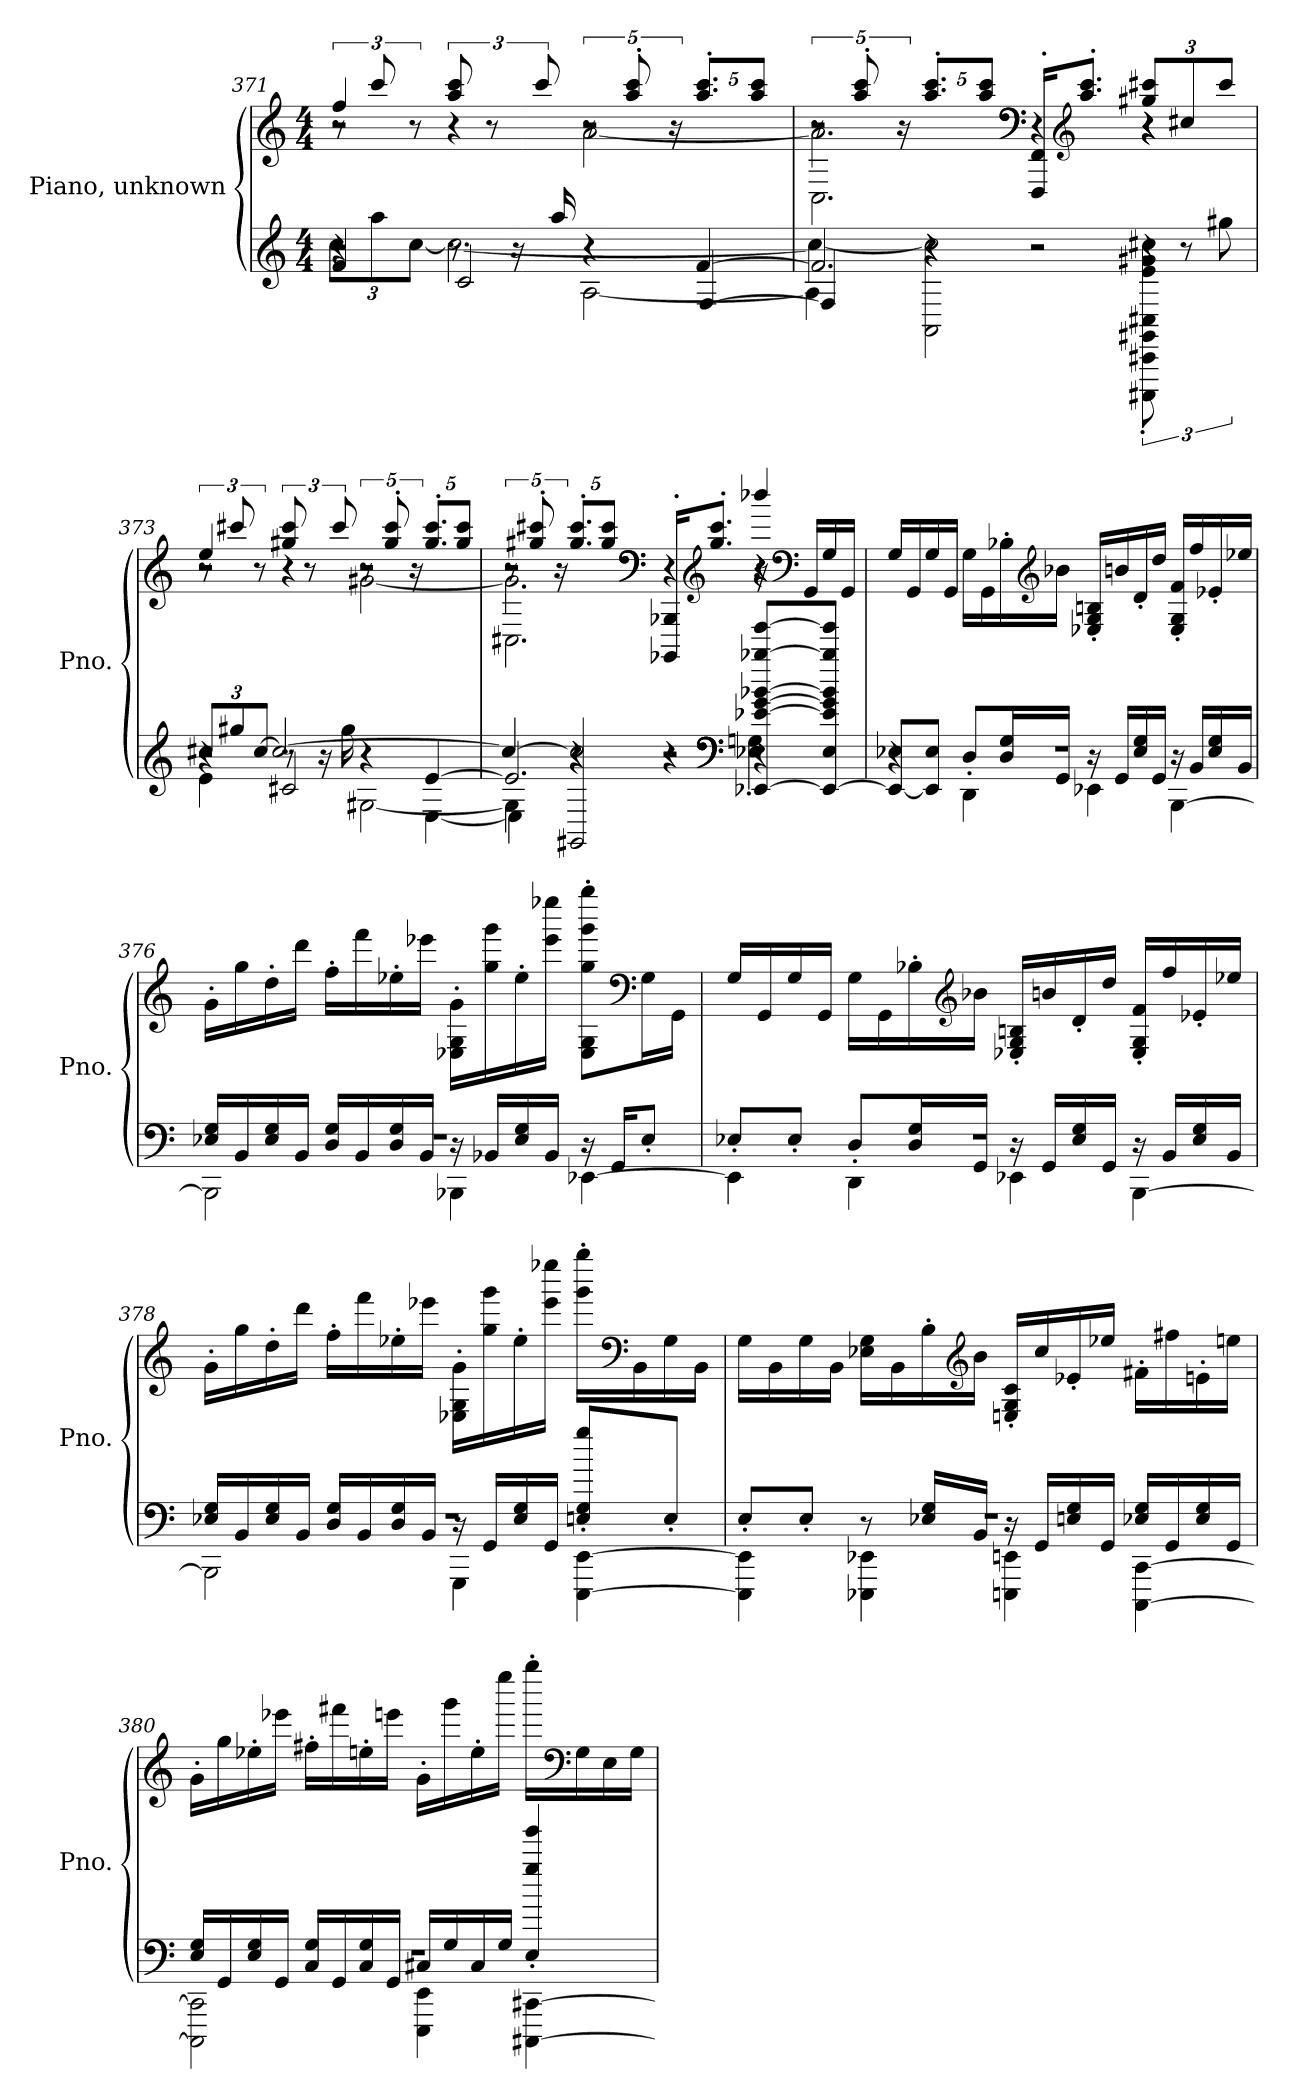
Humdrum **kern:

**kern	**kern
*part1	*part1
*staff2	*staff1
*I"Piano, unknown	*
*I'Pno.	*
!!LO:LB:g=z
*clefG2	*clefG2
*k[]	*k[]
*M4/4	*M4/4
=371	=371
*^	*
*	*Xbrackettup	*
*^	*	*^
*	*	*^	*	*^
4f/	12cc\L	4r	2r	12r	2r	4ff/
.	12aa\	.	.	12ccc/	.	.
.	[12cc\J	.	.	12r	.	.
8r	2.cc\_	2c/	.	12aa/ 12ccc/	.	4r
.	.	.	.	12r	.	.
16r	.	.	.	.	.	.
.	.	.	.	12ccc/	.	.
16aa/	.	.	.	.	.	.
4r	.	.	[2A\	10r	[2a\	2r
.	.	.	.	10aa/' 10ccc/'	.	.
.	.	.	.	20r	.	.
[4f/	.	[4F/	.	10.aa/' 10.ccc/'L	.	.
.	.	.	.	10aa/ 10ccc/J	.	.
=372	=372	=372	=372	=372	=372	=372
*	*	*	*	*	*	*^
2.f/]	4cc\_	4F/]	4A\]	10r	2.a\]	2r	2.C\
.	.	.	.	10aa/' 10ccc/'	.	.	.
.	.	.	.	20r	.	.	.
.	2AA\ 2cc\]	4r	4r	10.aa/' 10.ccc/'L	.	.	.
.	.	.	.	10aa/ 10ccc/J	.	.	.
*	*	*	*	*clefF4	*	*	*
.	.	2r	2r	4r	.	16FFF/' 16FF/'KL	.
*	*	*	*	*clefG2	*	*	*
.	.	.	.	.	.	8.aa/' 8.ccc/'J	.
*	*brackettup	*	*	*Xbrackettup	*	*	*
4r	12CCC#X\' 12CC#X\' 12GG#X\' 12C#X\' 12e\' 12g#X\' 12cc#X\'	.	.	12gg#X/ 12ccc#X/L	4r	4r	4r
.	12r	.	.	12cc#X/	.	.	.
.	12gg#X\	.	.	12ccc#/J	.	.	.
*	*	*	*	*v	*v	*v	*v
!!LO:LB:g=z
=373	=373	=373	=373	=373
*	*	*Xbrackettup	*	*brackettup
*	*	*	*	*^
*	*	*	*	*	*^
4r	2r	12cc#X/L	4e\	12r	2r	4ee/
.	.	12gg#X/	.	12ccc#X/	.	.
.	.	[12cc#/J	.	12r	.	.
2c#X/	.	2.cc#/_	8r	12gg#X/ 12ccc#/	.	4r
.	.	.	.	12r	.	.
.	.	.	16r	.	.	.
.	.	.	.	12ccc#/	.	.
.	.	.	16gg#\	.	.	.
.	[2G#X\	.	4r	10r	[2g#X\	2r
.	.	.	.	10gg#/' 10ccc#/'	.	.
.	.	.	.	20r	.	.
[4e/	.	.	[4E\	10.gg#/' 10.ccc#/'L	.	.
.	.	.	.	10gg#/ 10ccc#/J	.	.
=374	=374	=374	=374	=374	=374	=374
*	*	*	*	*	*	*^
2.e/]	4G#\]	4cc#/_	4E\]	10r	2.g#\]	2r	2.C#X\
.	.	.	.	10gg#X/' 10ccc#X/'	.	.	.
.	.	.	.	20r	.	.	.
.	4r	2GG#X/ 2cc#/]	4r	10.gg#/' 10.ccc#/'L	.	.	.
.	.	.	.	10gg#/ 10ccc#/J	.	.	.
*	*	*	*	*clefF4	*	*	*
.	2r	.	4r	4r	.	16BBBB-X/' 16BBB-X/'KL	.
*	*	*	*	*clefG2	*	*	*
.	.	.	.	.	.	8.gg#/' 8.ccc#/'J	.
*clefF4	*	*	*	*	*	*	*
4r	.	[8EE-X/ [8e-X/ [8g/ [8b-X/ [8bb-X/ [8ggg/L	4E-X\' 4Gn\'	16r	4r	4bbb-X/	4r
*	*	*	*	*clefF4	*	*	*
.	.	.	.	16GG/LL	.	.	.
.	.	8EE-/_ 8E-/ 8e-/] 8g/] 8b-/] 8bb-/] 8ggg/]J	.	16G/	.	.	.
.	.	.	.	16GG/JJ	.	.	.
*	*	*v	*v	*	*	*	*
*	*	*	*v	*v	*v	*v
!!LO:LB:g=z
=375	=375	=375	=375
1r	8EE-/_ 8E-X/L	4r	16G/LL
.	.	.	16GG/
.	8EE-/] 8E-/J	.	16G/
.	.	.	16GG/JJ
.	8D'/L	4DD\	16G\LL
.	.	.	16GG\
.	16D/ 16G/L	.	16B-X'\
*	*	*	*clefG2
.	16GG/JJ	.	16b-X\JJ
.	16r	4EE-X\	16E-X/' 16G/' 16Bn/'LL
.	16GG/LL	.	16bn/
.	16E-/ 16G/	.	16d'/
.	16GG/JJ	.	16dd/JJ
.	16r	[4BBB\	16E-/' 16G/' 16f/'LL
.	16BB/LL	.	16ff/
.	16E-/ 16G/	.	16e-X'/
.	16BB/JJ	.	16ee-X/JJ
=376	=376	=376	=376
1r	16E-X/ 16G/LL	2BBB\]	16g'\LL
.	16BB/	.	16gg\
.	16E-/ 16G/	.	16dd'\
.	16BB/JJ	.	16ddd\JJ
.	16D/ 16G/LL	.	16ff'\LL
.	16BB/	.	16fff\
.	16D/ 16G/	.	16ee-X'\
.	16BB/JJ	.	16eee-X\JJ
.	16r	4BBB-X\	16E-X\' 16G\' 16g\'LL
.	16BB-X/LL	.	16gg\ 16ggg\
.	16E-/ 16G/	.	16ee-'\
.	16BB-/JJ	.	16eee-\ 16eeee-X\JJ
.	16r	[4EE-X\	8E-\' 8G\' 8gg\' 8ggg\' 8gggg\'L
.	16GG/KL	.	.
*	*	*	*clefF4
.	8E-'/J	.	16G\L
.	.	.	16GG\JJ
!!LO:LB:g=z
=377	=377	=377	=377
1r	8E-X'/L	4EE-\]	16G/LL
.	.	.	16GG/
.	8E-'/J	.	16G/
.	.	.	16GG/JJ
.	8D'/L	4DD\	16G\LL
.	.	.	16GG\
.	16D/ 16G/L	.	16B-X'\
*	*	*	*clefG2
.	16GG/JJ	.	16b-X\JJ
.	16r	4EE-X\	16E-X/' 16G/' 16Bn/'LL
.	16GG/LL	.	16bn/
.	16E-/ 16G/	.	16d'/
.	16GG/JJ	.	16dd/JJ
.	16r	[4BBB\	16E-/' 16G/' 16f/'LL
.	16BB/LL	.	16ff/
.	16E-/ 16G/	.	16e-X'/
.	16BB/JJ	.	16ee-X/JJ
=378	=378	=378	=378
1r	16E-X/ 16G/LL	2BBB\]	16g'\LL
.	16BB/	.	16gg\
.	16E-/ 16G/	.	16dd'\
.	16BB/JJ	.	16ddd\JJ
.	16D/ 16G/LL	.	16ff'\LL
.	16BB/	.	16fff\
.	16D/ 16G/	.	16ee-X'\
.	16BB/JJ	.	16eee-X\JJ
.	16r	4GGG\	16E-X\' 16G\' 16g\'LL
.	16GG/LL	.	16gg\ 16ggg\
.	16E-/ 16G/	.	16ee-'\
.	16GG/JJ	.	16eee-\ 16eeee-X\JJ
.	8En/' 8G/' 8gg/'L	[4EEE\ [4EE\	16ggg\' 16gggg\'LL
*	*	*	*clefF4
.	.	.	16BB\
.	8E'/J	.	16G\
.	.	.	16BB\JJ
!!LO:PB:g=z
=379	=379	=379	=379
1r	8E'/L	4EEE\] 4EE\]	16G\LL
.	.	.	16BB\
.	8E'/J	.	16G\
.	.	.	16BB\JJ
.	8r	4EEE-X\ 4EE-X\	16E-X\ 16G\LL
.	.	.	16BB\
.	16E-X/ 16G/LL	.	16B'\
*	*	*	*clefG2
.	16BB/JJ	.	16b\JJ
.	16r	4EEEn\ 4EEn\	16En/' 16G/' 16c/'LL
.	16GG/LL	.	16cc/
.	16En/ 16G/	.	16e-X'/
.	16GG/JJ	.	16ee-X/JJ
.	16E-X/ 16G/LL	[4CCC\ [4CC\	16f#X'\LL
.	16GG/	.	16ff#X\
.	16E-/ 16G/	.	16en'\
.	16GG/JJ	.	16een\JJ
!!LO:LB:g=z
=380	=380	=380	=380
1r	16E/ 16G/LL	2CCC\] 2CC\]	16g'\LL
.	16GG/	.	16gg\
.	16E/ 16G/	.	16ee-X'\
.	16GG/JJ	.	16eee-X\JJ
.	16C/ 16G/LL	.	16ff#X'\LL
.	16GG/	.	16fff#X\
.	16C/ 16G/	.	16een'\
.	16GG/JJ	.	16eeen\JJ
.	16C#X/LL	4EEE\ 4EE\	16g'\LL
.	16G/	.	16ggg\
.	16C#/	.	16ee'\
.	16G/JJ	.	16eeee\JJ
.	4E/' 4gg/' 4ggg/'	[4CCC#X\ [4CC#X\	16gggg'\LL
*	*	*	*clefF4
.	.	.	16G\
.	.	.	16E\
.	.	.	16G\JJ
*v	*v	*v	*
=	=
*-	*-
